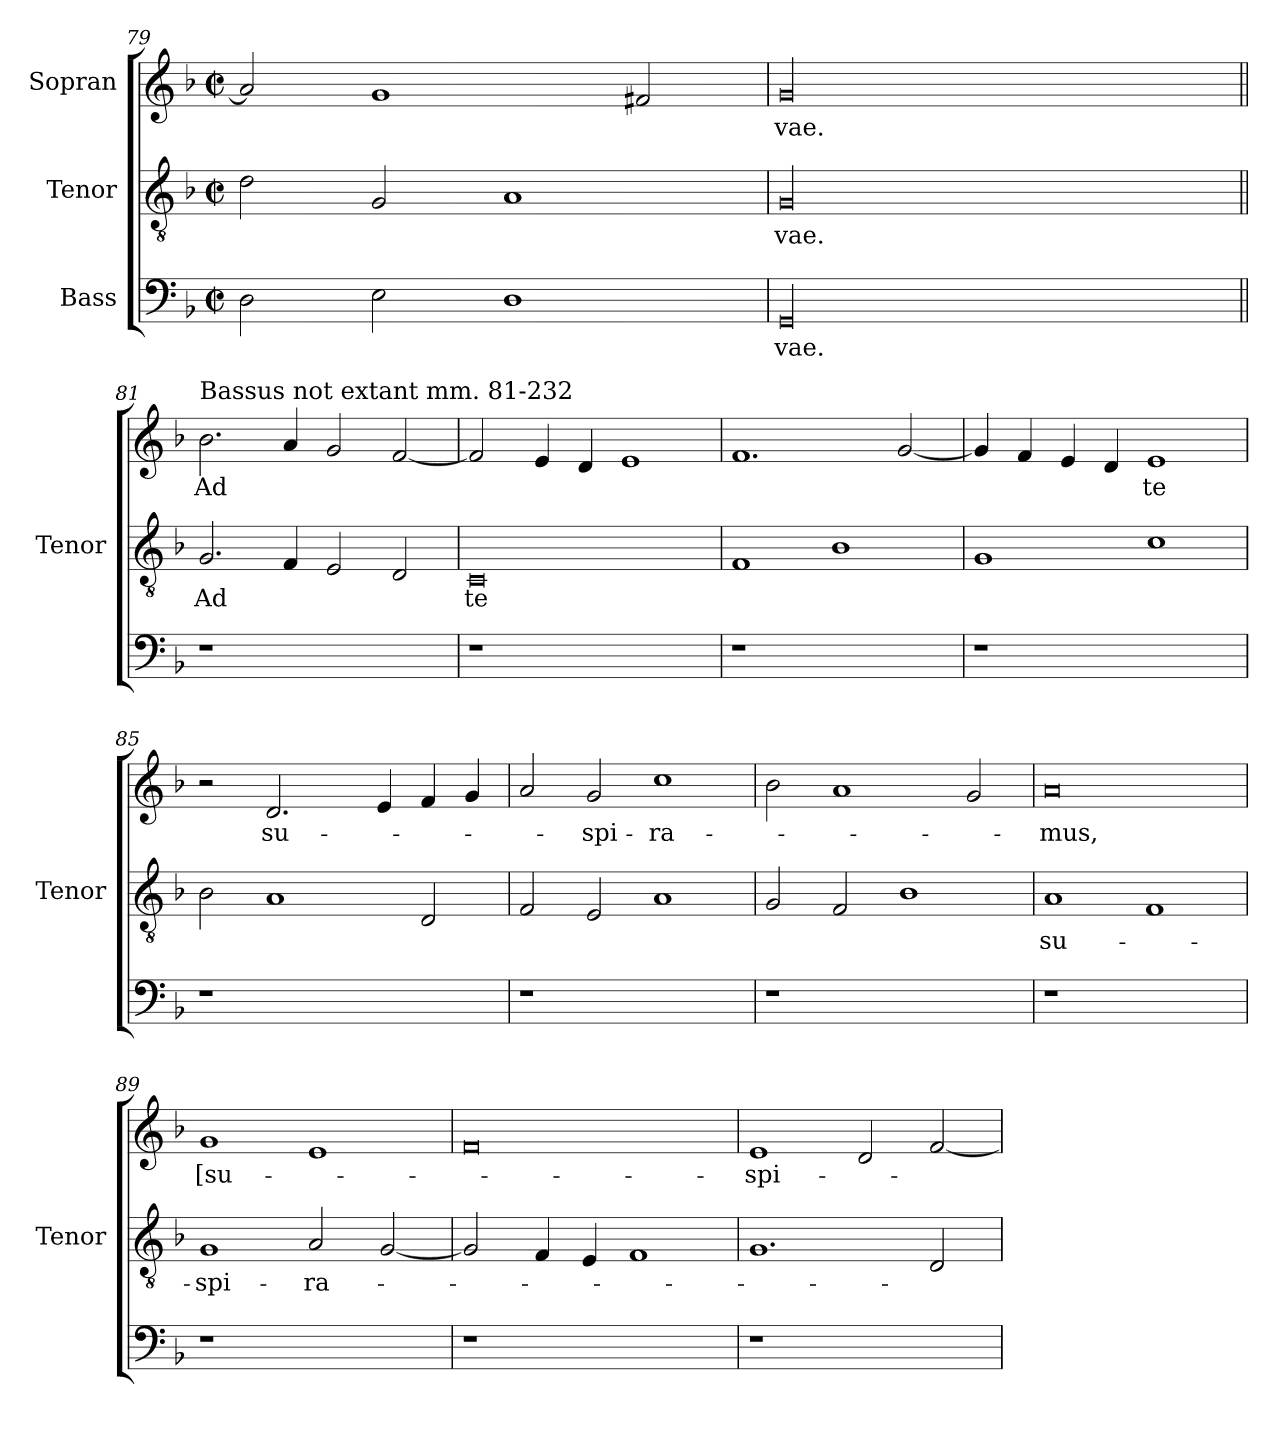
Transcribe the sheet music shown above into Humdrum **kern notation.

**kern	**text	**kern	**text	**kern	**text
*part3	*part3	*part2	*part2	*part1	*part1
*staff3	*staff3	*staff2	*staff2	*staff1	*staff1
*I"Bass	*	*I"Tenor	*	*I"Sopran	*
*	*	*I'Tenor	*	*	*
*clefF4	*	*clefGv2	*	*clefG2	*
*	*	*ITrd7c12	*	*	*
*k[b-]	*	*k[b-]	*	*k[b-]	*
*F:	*	*F:	*	*F:	*
*M2/2	*	*M2/2	*	*M2/2	*
*met(c|)	*	*met(c|)	*	*met(c|)	*
=79	=79	=79	=79	=79	=79
2Di\	.	2Di\	.	2ai/]	.
2Ei\	.	2GGi/	.	1gi	.
1Di	.	1AAi	.	.	.
.	.	.	.	2f#Xi/	.
=80	=80	=80	=80	=80	=80
!	!LO:LY:b:color=#000000	!	!	!	!
!	!	!	!LO:LY:b:color=#000000	!	!
!	!	!	!	!	!LO:LY:b:color=#000000
00GGi	-vae.	00GGi	-vae.	00gi	-vae.
!!LO:PB:g=z
=81||	=81||	=81||	=81||	=81||	=81||
!LO:N:vis=1	!	!	!	!	!
!	!	!	!LO:LY:b:color=#000000	!	!
!	!	!	!	!LO:TX:a:t=Bassus not extant mm. 81-232	!
!	!	!	!	!	!LO:LY:b:color=#000000
1r	.	2.GGi/	Ad	2.b-i\	Ad
.	.	4FFi/	.	4ai/	.
1ryy	.	2EEi/	.	2gi/	.
.	.	2DDi/	.	[<2fi/	.
=82	=82	=82	=82	=82	=82
!LO:N:vis=1	!	!	!	!	!
!	!	!	!LO:LY:b:color=#000000	!	!
1r	.	0CCi	te	2fi/]	.
.	.	.	.	4ei/	.
.	.	.	.	4di/	.
1ryy	.	.	.	1ei	.
=83	=83	=83	=83	=83	=83
!LO:N:vis=1	!	!	!	!	!
1r	.	1FFi	.	1.fi	.
1ryy	.	1BB-i	.	.	.
.	.	.	.	[<2gi/	.
=84	=84	=84	=84	=84	=84
!LO:N:vis=1	!	!	!	!	!
1r	.	1GGi	.	4gi/]	.
.	.	.	.	4fi/	.
.	.	.	.	4ei/	.
.	.	.	.	4di/	.
!	!	!	!	!	!LO:LY:b:color=#000000
1ryy	.	1Ci	.	1ei	te
=85	=85	=85	=85	=85	=85
!LO:N:vis=1	!	!	!	!	!
1r	.	2BB-i\	.	2r	.
!	!	!	!	!	!LO:LY:b:color=#000000
.	.	1AAi	.	2.di/	su-
1ryy	.	.	.	.	.
.	.	.	.	4ei/	.
.	.	2DDi/	.	4fi/	.
.	.	.	.	4gi/	.
=86	=86	=86	=86	=86	=86
!LO:N:vis=1	!	!	!	!	!
1r	.	2FFi/	.	2ai/	.
!	!	!	!	!	!LO:LY:b:color=#000000
.	.	2EEi/	.	2gi/	-spi-
!	!	!	!	!	!LO:LY:b:color=#000000
1ryy	.	1AAi	.	1cci	-ra-
=87	=87	=87	=87	=87	=87
!LO:N:vis=1	!	!	!	!	!
1r	.	2GGi/	.	2b-i\	.
.	.	2FFi/	.	1ai	.
1ryy	.	1BB-i	.	.	.
.	.	.	.	2gi/	.
!!LO:LB:g=z
=88	=88	=88	=88	=88	=88
!LO:N:vis=1	!	!	!	!	!
!	!	!	!LO:LY:b:color=#000000	!	!
!	!	!	!	!	!LO:LY:b:color=#000000
1r	.	1AAi	su-	0ai	-mus,
1ryy	.	1FFi	.	.	.
=89	=89	=89	=89	=89	=89
!LO:N:vis=1	!	!	!	!	!
!	!	!	!LO:LY:b:color=#000000	!	!
!	!	!	!	!	!LO:LY:b:color=#000000
1r	.	1GGi	-spi-	1gi	[su-
!	!	!	!LO:LY:b:color=#000000	!	!
1ryy	.	2AAi/	-ra-	1ei	.
.	.	[<2GGi/	.	.	.
=90	=90	=90	=90	=90	=90
!LO:N:vis=1	!	!	!	!	!
1r	.	2GGi/]	.	0fi	.
.	.	4FFi/	.	.	.
.	.	4EEi/	.	.	.
1ryy	.	1FFi	.	.	.
=91	=91	=91	=91	=91	=91
!LO:N:vis=1	!	!	!	!	!
!	!	!	!	!	!LO:LY:b:color=#000000
1r	.	1.GGi	.	1ei	-spi-
1ryy	.	.	.	2di/	.
.	.	2DDi/	.	[<2fi/	.
=	=	=	=	=	=
*-	*-	*-	*-	*-	*-
